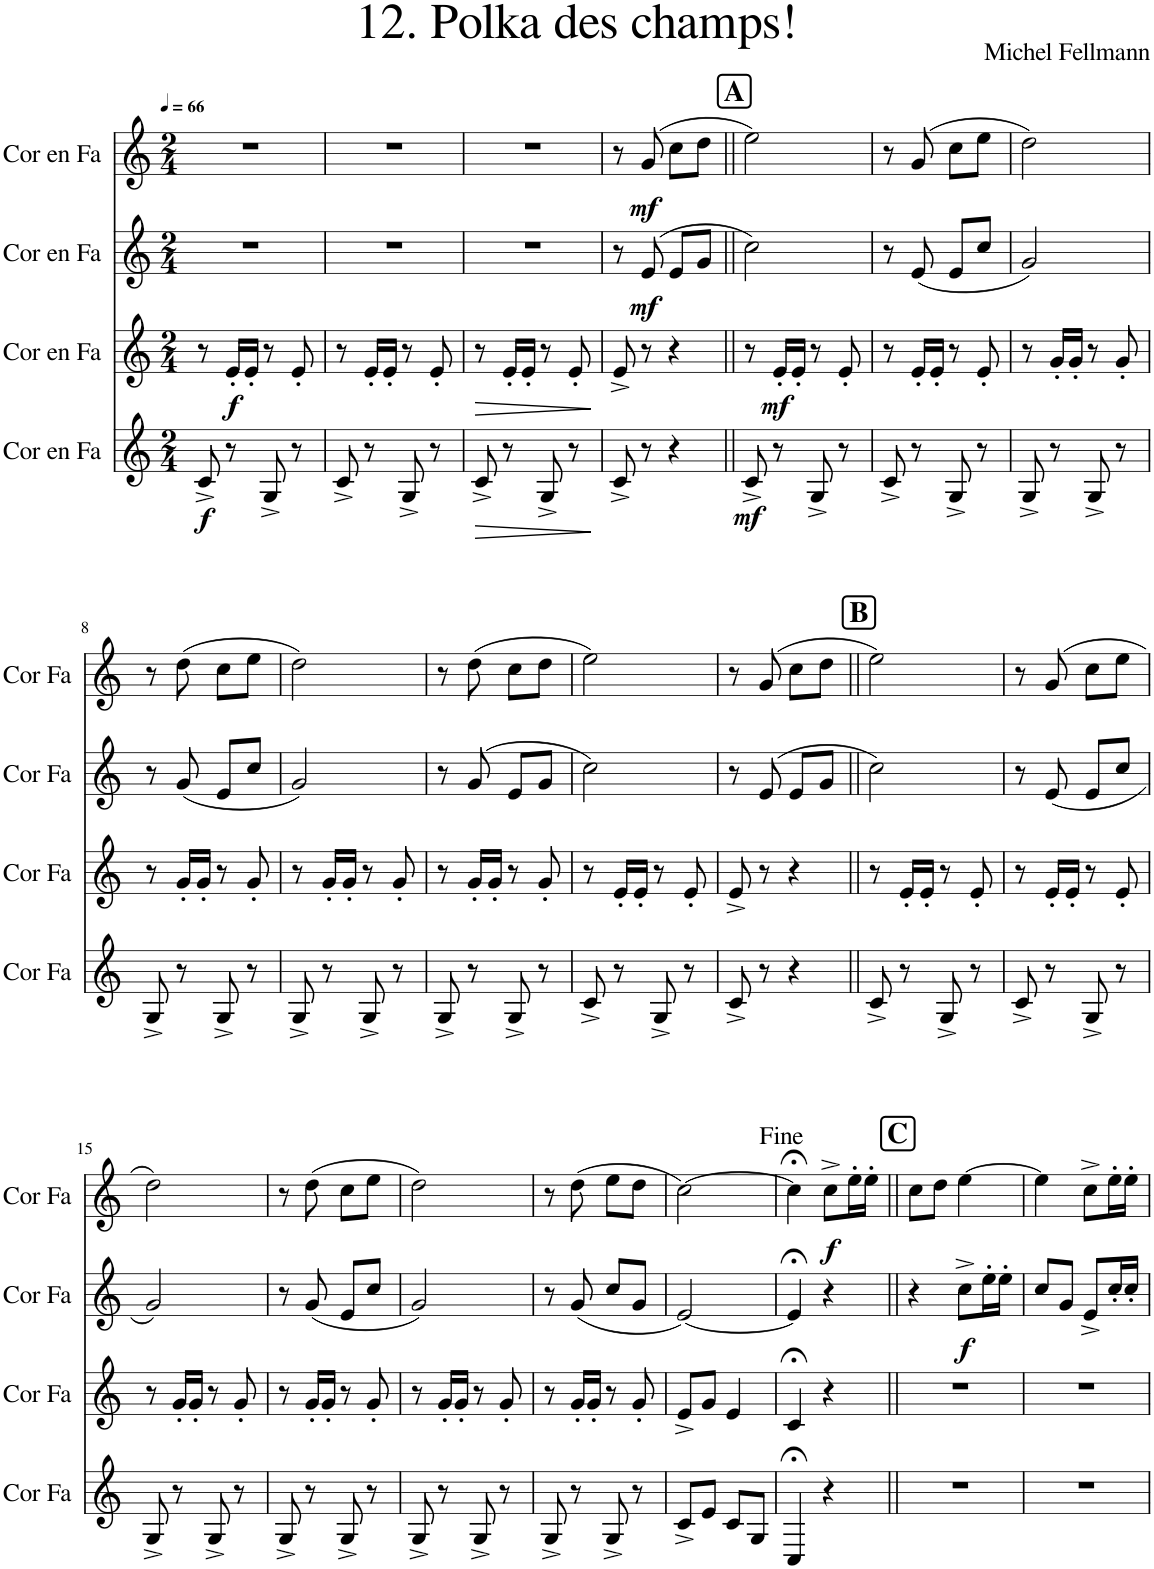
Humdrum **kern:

**kern	**dynam	**kern	**dynam	**kern	**dynam	**kern	**dynam
*part4	*part4	*part3	*part3	*part2	*part2	*part1	*part1
*staff4	*staff4	*staff3	*staff3	*staff2	*staff2	*staff1	*staff1
*I"Cor en Fa	*	*I"Cor en Fa	*	*I"Cor en Fa	*	*I"Cor en Fa	*
*I'Cor Fa	*	*I'Cor Fa	*	*I'Cor Fa	*	*I'Cor Fa	*
*clefG2	*	*clefG2	*	*clefG2	*	*clefG2	*
*Trd4c7	*	*Trd4c7	*	*Trd4c7	*	*Trd4c7	*
*k[]	*	*k[]	*	*k[]	*	*k[]	*
*M2/4	*	*M2/4	*	*M2/4	*	*M2/4	*
*MM66	*	*MM66	*	*MM66	*	*MM66	*
=1	=1	=1	=1	=1	=1	=1	=1
!	!LO:DY:b	!	!	!	!	!	!
8c^/	f	8r	.	2r	.	2r	.
!	!	!	!LO:DY:b	!	!	!	!
8r	.	16e'/LL	f	.	.	.	.
.	.	16e'/JJ	.	.	.	.	.
8G^/	.	8r	.	.	.	.	.
8r	.	8e'/	.	.	.	.	.
=2	=2	=2	=2	=2	=2	=2	=2
8c^/	.	8r	.	2r	.	2r	.
8r	.	16e'/LL	.	.	.	.	.
.	.	16e'/JJ	.	.	.	.	.
8G^/	.	8r	.	.	.	.	.
8r	.	8e'/	.	.	.	.	.
=3	=3	=3	=3	=3	=3	=3	=3
!	!LO:HP:b	!	!LO:HP:b	!	!	!	!
8c^/	>	8r	>	2r	.	2r	.
8r	.	16e'/LL	.	.	.	.	.
.	.	16e'/JJ	.	.	.	.	.
8G^/	.	8r	.	.	.	.	.
8r	.	8e'/	.	.	.	.	.
.	]	.	]	.	.	.	.
=4	=4	=4	=4	=4	=4	=4	=4
8c^/	.	8e^/	.	8r	.	8r	.
!	!	!	!	!	!LO:DY:b	!	!LO:DY:b
8r	.	8r	.	(8e/	mf	(8g/	mf
4r	.	4r	.	8e/L	.	8cc\L	.
.	.	.	.	8g/J	.	8dd\J	.
!!LO:REH:place=s1:a:B:cj:fs=14:t=A
=5||	=5||	=5||	=5||	=5||	=5||	=5||	=5||
!	!LO:DY:b	!	!	!	!	!	!
8c^/	mf	8r	.	2cc\)	.	2ee\)	.
!	!	!	!LO:DY:b	!	!	!	!
8r	.	16e'/LL	mf	.	.	.	.
.	.	16e'/JJ	.	.	.	.	.
8G^/	.	8r	.	.	.	.	.
8r	.	8e'/	.	.	.	.	.
=6	=6	=6	=6	=6	=6	=6	=6
8c^/	.	8r	.	8r	.	8r	.
8r	.	16e'/LL	.	(8e/	.	(8g/	.
.	.	16e'/JJ	.	.	.	.	.
8G^/	.	8r	.	8e/L	.	8cc\L	.
8r	.	8e'/	.	8cc/J	.	8ee\J	.
=7	=7	=7	=7	=7	=7	=7	=7
8G^/	.	8r	.	2g/)	.	2dd\)	.
8r	.	16g'/LL	.	.	.	.	.
.	.	16g'/JJ	.	.	.	.	.
8G^/	.	8r	.	.	.	.	.
8r	.	8g'/	.	.	.	.	.
!!LO:LB:g=z
=8	=8	=8	=8	=8	=8	=8	=8
8G^/	.	8r	.	8r	.	8r	.
8r	.	16g'/LL	.	(8g/	.	(8dd\	.
.	.	16g'/JJ	.	.	.	.	.
8G^/	.	8r	.	8e/L	.	8cc\L	.
8r	.	8g'/	.	8cc/J	.	8ee\J	.
=9	=9	=9	=9	=9	=9	=9	=9
8G^/	.	8r	.	2g/)	.	2dd\)	.
8r	.	16g'/LL	.	.	.	.	.
.	.	16g'/JJ	.	.	.	.	.
8G^/	.	8r	.	.	.	.	.
8r	.	8g'/	.	.	.	.	.
=10	=10	=10	=10	=10	=10	=10	=10
8G^/	.	8r	.	8r	.	8r	.
8r	.	16g'/LL	.	(8g/	.	(8dd\	.
.	.	16g'/JJ	.	.	.	.	.
8G^/	.	8r	.	8e/L	.	8cc\L	.
8r	.	8g'/	.	8g/J	.	8dd\J	.
=11	=11	=11	=11	=11	=11	=11	=11
8c^/	.	8r	.	2cc\)	.	2ee\)	.
8r	.	16e'/LL	.	.	.	.	.
.	.	16e'/JJ	.	.	.	.	.
8G^/	.	8r	.	.	.	.	.
8r	.	8e'/	.	.	.	.	.
=12	=12	=12	=12	=12	=12	=12	=12
8c^/	.	8e^/	.	8r	.	8r	.
8r	.	8r	.	(8e/	.	(8g/	.
4r	.	4r	.	8e/L	.	8cc\L	.
.	.	.	.	8g/J	.	8dd\J	.
!!LO:REH:place=s1:a:B:cj:fs=14:t=B
=13||	=13||	=13||	=13||	=13||	=13||	=13||	=13||
8c^/	.	8r	.	2cc\)	.	2ee\)	.
8r	.	16e'/LL	.	.	.	.	.
.	.	16e'/JJ	.	.	.	.	.
8G^/	.	8r	.	.	.	.	.
8r	.	8e'/	.	.	.	.	.
=14	=14	=14	=14	=14	=14	=14	=14
8c^/	.	8r	.	8r	.	8r	.
8r	.	16e'/LL	.	(8e/	.	(8g/	.
.	.	16e'/JJ	.	.	.	.	.
8G^/	.	8r	.	8e/L	.	8cc\L	.
8r	.	8e'/	.	8cc/J	.	8ee\J	.
!!LO:LB:g=z
=15	=15	=15	=15	=15	=15	=15	=15
8G^/	.	8r	.	2g/)	.	2dd\)	.
8r	.	16g'/LL	.	.	.	.	.
.	.	16g'/JJ	.	.	.	.	.
8G^/	.	8r	.	.	.	.	.
8r	.	8g'/	.	.	.	.	.
=16	=16	=16	=16	=16	=16	=16	=16
8G^/	.	8r	.	8r	.	8r	.
8r	.	16g'/LL	.	(8g/	.	(8dd\	.
.	.	16g'/JJ	.	.	.	.	.
8G^/	.	8r	.	8e/L	.	8cc\L	.
8r	.	8g'/	.	8cc/J	.	8ee\J	.
=17	=17	=17	=17	=17	=17	=17	=17
8G^/	.	8r	.	2g/)	.	2dd\)	.
8r	.	16g'/LL	.	.	.	.	.
.	.	16g'/JJ	.	.	.	.	.
8G^/	.	8r	.	.	.	.	.
8r	.	8g'/	.	.	.	.	.
=18	=18	=18	=18	=18	=18	=18	=18
8G^/	.	8r	.	8r	.	8r	.
8r	.	16g'/LL	.	(8g/	.	(8dd\	.
.	.	16g'/JJ	.	.	.	.	.
8G^/	.	8r	.	8cc/L	.	8ee\L	.
8r	.	8g'/	.	8g/J	.	8dd\J	.
=19	=19	=19	=19	=19	=19	=19	=19
8c^/L	.	8e^/L	.	[2e/)	.	[2cc\)	.
8e/J	.	8g/J	.	.	.	.	.
8c/L	.	4e/	.	.	.	.	.
8G/J	.	.	.	.	.	.	.
=20	=20	=20	=20	=20	=20	=20	=20
4C;</	.	4c;</	.	4e;</]	.	4cc;<\]	.
!	!	!	!	!	!	!	!LO:DY:b
4r	.	4r	.	4r	.	8cc^\L	f
.	.	.	.	.	.	16ee'\L	.
.	.	.	.	.	.	16ee'\JJ	.
!!LO:REH:place=s1:a:B:cj:fs=14:t=C
=21||	=21||	=21||	=21||	=21||	=21||	=21||	=21||
2r	.	2r	.	4r	.	8cc\L	.
.	.	.	.	.	.	8dd\J	.
!	!	!	!	!	!LO:DY:b	!	!
.	.	.	.	8cc^\L	f	[4ee\	.
.	.	.	.	16ee'\L	.	.	.
.	.	.	.	16ee'\JJ	.	.	.
=22	=22	=22	=22	=22	=22	=22	=22
2r	.	2r	.	8cc/L	.	4ee\]	.
.	.	.	.	8g/J	.	.	.
.	.	.	.	8e^/L	.	8cc^\L	.
.	.	.	.	16cc'/L	.	16ee'\L	.
.	.	.	.	16cc'/JJ	.	16ee'\JJ	.
=	=	=	=	=	=	=	=
*-	*-	*-	*-	*-	*-	*-	*-
